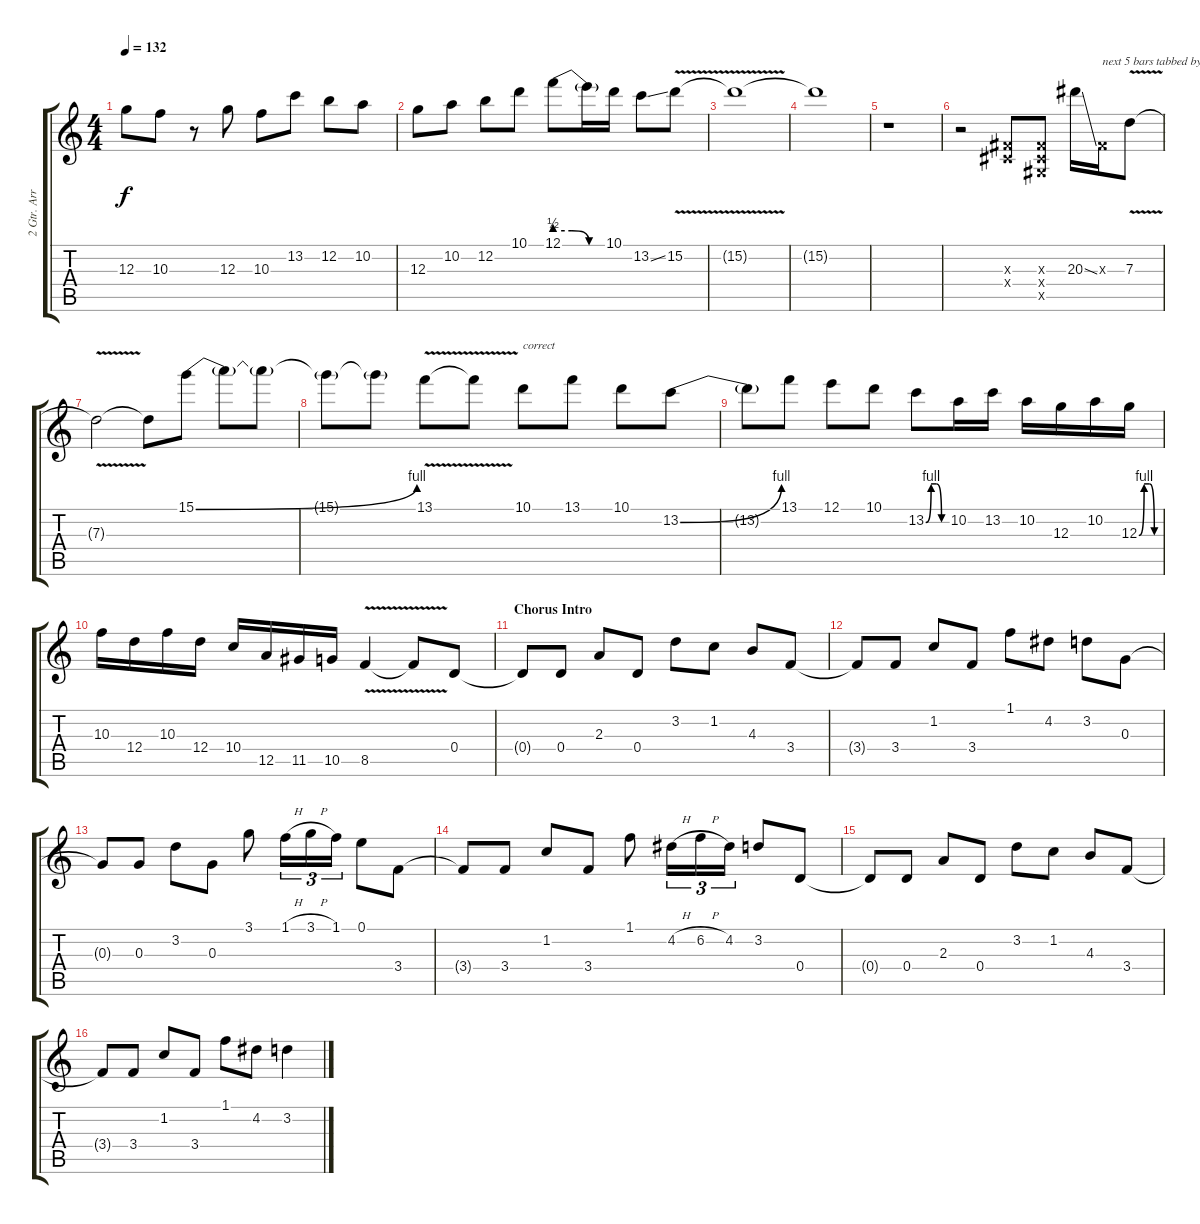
\track ("2 Gtr. Arr. Lead" "2 Gtr. Arr") {instrument overdrivenguitar}
\staff {score tabs}
\tuning (E4 B3 G3 D3 A2 E2) {hide}
\ts (4 4)
\tempo 132
\clef g2
\ks c
12.3.8{dy f} 10.3.8 r.8 12.3.8 10.3.8 13.2.8 12.2.8 10.2.8 |
12.3.8 10.2.8 12.2.8 10.1.8 12.1{be (custom 0 2 20 2 40 0 60 0)}.8 12.1{t}.16 10.1.16 13.2{ss}.8 15.2{v}.8 |
15.2{t}.1 |
15.2{t}.1 |
r.1 |
r.2 (-1.3{x} -1.4{x}).8 (-1.3{x} -1.4{x} -1.5{x}).8 20.3{ss}.16 -1.3{x}.16{txt "next 5 bars tabbed by me - might not be "} 7.3{v}.8 |
7.3{t}.2 7.3{t}.8 15.1{be (bend 0 0 60 4)}.8 15.1{t}.8 15.1{t}.8 |
15.1{t}.8 15.1{t}.8 13.1{v}.8 13.1{t}.8 10.1.8{txt "correct"} 13.1.8 10.1.8 13.2{be (bend 0 0 60 4)}.8 |
13.2{t}.8 13.1.8 12.1.8 10.1.8 13.2{be (custom 0 0 15 4 30 4 45 0 60 0)}.8 10.2.16 13.2.16 10.2.16 12.3.16 10.2.16 12.3{be (custom 0 0 15 4 30 4 45 0 60 0)}.16 |
10.3.16 12.4.16 10.3.16 12.4.16 10.4.16 12.5.16 11.5.16 10.5.16 8.5{v}.4 8.5{t}.8 0.4.8 |
\section ("" "Chorus Intro")
0.4{t}.8 0.4.8 2.3.8 0.4.8 3.2.8 1.2.8 4.3.8 3.4.8 |
3.4{t}.8 3.4.8 1.2.8 3.4.8 1.1.8 4.2.8 3.2.8 0.3.8 |
0.3{t}.8 0.3.8 3.2.8 0.3.8 3.1.8 1.1{h}.16{tu (3 2)} 3.1{h}.16{tu (3 2)} 1.1.16{tu (3 2)} 0.1.8 3.4.8 |
3.4{t}.8 3.4.8 1.2.8 3.4.8 1.1.8 4.2{h}.16{tu (3 2)} 6.2{h}.16{tu (3 2)} 4.2.16{tu (3 2)} 3.2.8 0.4.8 |
0.4{t}.8 0.4.8 2.3.8 0.4.8 3.2.8 1.2.8 4.3.8 3.4.8 |
3.4{t}.8 3.4.8 1.2.8 3.4.8 1.1.8 4.2.8 3.2.4
